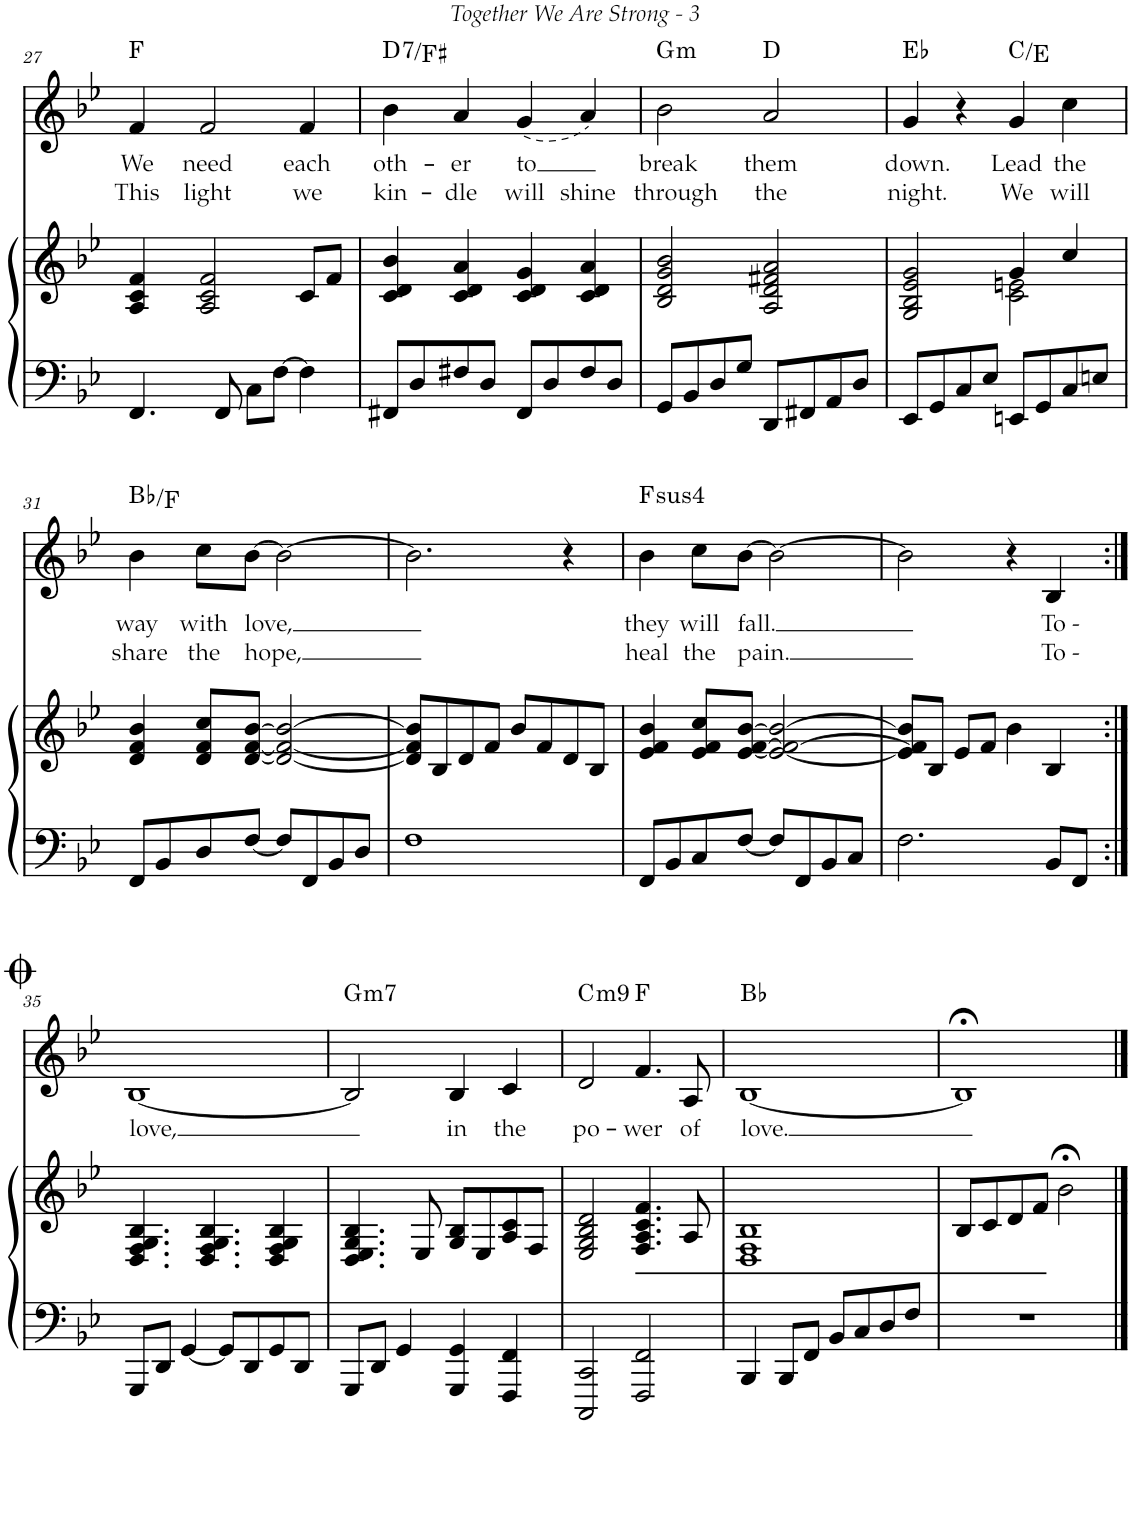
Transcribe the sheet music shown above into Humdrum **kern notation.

**kern	**kern	**kern	**text	**text	**harte
*part2	*part2	*part1	*part1	*part1	*part1
*staff3	*staff2	*staff1	*staff1	*staff1	*
*	*	*I"Violin	*	*	*
*	*	*I'Vln	*	*	*
!!LO:PB:g=z
*clefF4	*clefG2	*clefG2	*	*	*
*k[b-e-]	*k[b-e-]	*k[b-e-]	*	*	*
*B-:	*B-:	*B-:	*	*	*
*M4/4	*M4/4	*	*	*	*
=27	=27	=27	=27	=27	=27
!	!	!	!LO:LY:b	!LO:LY:b	!
4.FF/	4A/ 4c/ 4f/	4f/	We	This	F:maj
!	!	!	!LO:LY:b	!LO:LY:b	!
.	2A/ 2c/ 2f/	2f/	need	light	.
8FF/	.	.	.	.	.
8C\L	.	.	.	.	.
[8F\J	.	.	.	.	.
!	!	!	!LO:LY:b	!LO:LY:b	!
4F\]	8c/L	4f/	each	we	.
.	8f/J	.	.	.	.
=28	=28	=28	=28	=28	=28
!	!	!	!LO:LY:b	!LO:LY:b	!LO:H:kt=7
8FF#X/L	4c/ 4d/ 4b-/	4b-\	oth-	kin-	D:7/3
8D/	.	.	.	.	.
!	!	!	!LO:LY:b	!LO:LY:b	!
8F#X/	4c/ 4d/ 4a/	4a/	-er	-dle	.
8D/J	.	.	.	.	.
!	!	!	!LO:LY:b	!LO:LY:b	!
8FF#/L	4c/ 4d/ 4g/	(<4g/	to	will	.
8D/	.	.	.	.	.
!	!	!	!	!LO:LY:b	!
8F#/	4c/ 4d/ 4a/	4a/)	.	shine	.
8D/J	.	.	.	.	.
=29	=29	=29	=29	=29	=29
!	!	!	!LO:LY:b	!LO:LY:b	!LO:H:kt=m
8GG/L	2B-/ 2d/ 2g/ 2b-/	2b-\	break	through	G:min
8BB-/	.	.	.	.	.
8D/	.	.	.	.	.
8G/J	.	.	.	.	.
!	!	!	!LO:LY:b	!LO:LY:b	!
8DD/L	2A/ 2d/ 2f#X/ 2a/	2a/	them	the	D:maj
8FF#X/	.	.	.	.	.
8AA/	.	.	.	.	.
8D/J	.	.	.	.	.
=30	=30	=30	=30	=30	=30
*	*^	*	*	*	*
!	!	!	!	!LO:LY:b	!LO:LY:b	!
8EE-/L	2G/ 2B-/ 2e-/ 2g/	2ryy	4g/	down.	night.	Eb:maj
8GG/	.	.	.	.	.	.
8C/	.	.	4r	.	.	.
8E-/J	.	.	.	.	.	.
!	!	!	!	!LO:LY:b	!LO:LY:b	!
8EEn/L	4g/	2c\ 2en\	4g/	Lead	We	C:maj/3
8GG/	.	.	.	.	.	.
!	!	!	!	!LO:LY:b	!LO:LY:b	!
8C/	4cc/	.	4cc\	the	will	.
8En/J	.	.	.	.	.	.
*	*v	*v	*	*	*	*
!!LO:LB:g=z
=31	=31	=31	=31	=31	=31
!	!	!	!LO:LY:b	!LO:LY:b	!
8FF/L	4d/ 4f/ 4b-/	4b-\	way	share	Bb:maj/5
8BB-/	.	.	.	.	.
!	!	!	!LO:LY:b	!LO:LY:b	!
8D/	8d/ 8f/ 8cc/L	8cc\L	with	the	.
!	!	!	!LO:LY:b	!LO:LY:b	!
[8F/J	[8d/ [8f/ [8b-/J	[8b-\J	love,	hope,	.
8F/L]	2d/_ 2f/_ 2b-/_	2b-\_	.	.	.
8FF/	.	.	.	.	.
8BB-/	.	.	.	.	.
8D/J	.	.	.	.	.
=32	=32	=32	=32	=32	=32
1F	8d/] 8f/] 8b-/]L	2.b-\]	.	.	.
.	8B-/	.	.	.	.
.	8d/	.	.	.	.
.	8f/J	.	.	.	.
.	8b-/L	.	.	.	.
.	8f/	.	.	.	.
.	8d/	4r	.	.	.
.	8B-/J	.	.	.	.
=33	=33	=33	=33	=33	=33
!	!	!	!LO:LY:b	!LO:LY:b	!LO:H:kt=4
8FF/L	4e-/ 4f/ 4b-/	4b-\	they	heal	F:sus4
8BB-/	.	.	.	.	.
!	!	!	!LO:LY:b	!LO:LY:b	!
8C/	8e-/ 8f/ 8cc/L	8cc\L	will	the	.
!	!	!	!LO:LY:b	!LO:LY:b	!
[8F/J	[8e-/ [8f/ [8b-/J	[8b-\J	fall.	pain.	.
8F/L]	2e-/_ 2f/_ 2b-/_	2b-\_	.	.	.
8FF/	.	.	.	.	.
8BB-/	.	.	.	.	.
8C/J	.	.	.	.	.
=34	=34	=34	=34	=34	=34
2.F\	8e-/] 8f/] 8b-/]L	2b-\]	.	.	.
.	8B-/J	.	.	.	.
.	8e-/L	.	.	.	.
.	8f/J	.	.	.	.
.	4b-\	4r	.	.	.
!	!	!	!LO:LY:b	!LO:LY:b	!
8BB-/L	4B-/	4B-/	To -	To -	.
8FF/J	.	.	.	.	.
!!LO:LB:g=z
=35:|!	=35:|!	=35:|!	=35:|!	=35:|!	=35:|!
!	!	!	!LO:LY:b	!	!
8GGG/L	4.D/ 4.F/ 4.G/ 4.B-/	[1B-	love,	.	.
8DD/J	.	.	.	.	.
[4GG/	.	.	.	.	.
.	4.D/ 4.F/ 4.G/ 4.B-/	.	.	.	.
8GG/L]	.	.	.	.	.
8DD/	.	.	.	.	.
8GG/	4D/ 4F/ 4G/ 4B-/	.	.	.	.
8DD/J	.	.	.	.	.
=36	=36	=36	=36	=36	=36
!	!	!	!	!	!LO:H:kt=m7
8GGG/L	4.D/ 4.E-/ 4.G/ 4.B-/	2B-/]	.	.	G:min7
8DD/J	.	.	.	.	.
4GG/	.	.	.	.	.
.	8E-/	.	.	.	.
!	!	!	!LO:LY:b	!	!
4GGG/ 4GG/	8G/ 8B-/L	4B-/	in	.	.
.	8E-/	.	.	.	.
!	!	!	!LO:LY:b	!	!
4FFF/ 4FF/	8A/ 8c/	4c/	the	.	.
.	8F/J	.	.	.	.
=37	=37	=37	=37	=37	=37
!	!	!	!LO:LY:b	!	!LO:H:kt=m9
2CCC/ 2CC/	2E-/ 2G/ 2B-/ 2d/	2d/	po-	.	C:min9
!	!	!	!LO:LY:b	!	!
2FFF/ 2FF/	4.F/ 4.A/ 4.c/ 4.f/	4.f/	-wer	.	F:maj
!	!	!	!LO:LY:b	!	!
.	8A/	8A/	of	.	.
=38	=38	=38	=38	=38	=38
!	!	!	!LO:LY:b	!	!
4BBB-/	1D 1F 1B-	[1B-	love.	.	Bb:maj
8BBB-/L	.	.	.	.	.
8FF/J	.	.	.	.	.
8BB-/L	.	.	.	.	.
8C/	.	.	.	.	.
8D/	.	.	.	.	.
8F/J	.	.	.	.	.
=39	=39	=39	=39	=39	=39
1r	8B-/L	1B-;<]	.	.	.
.	8c/	.	.	.	.
.	8d/	.	.	.	.
.	8f/J	.	.	.	.
.	2b-;<\	.	.	.	.
==	==	==	==	==	==
*-	*-	*-	*-	*-	*-
